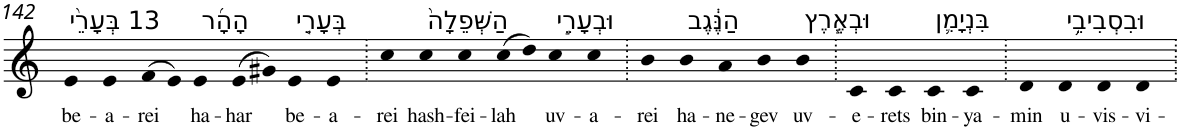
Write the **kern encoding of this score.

**kern	**text
*part1	*part1
*staff1	*staff1
*I"Piano	*
*I'Pno	*
!!LO:PB:g=z
*clefG2	*
*k[]	*
=142	=142
!LO:TX:a:t=13 בְּעָרֵ֨י	!
!	!LO:LY:b
4e	be-
!	!LO:LY:b
4e	-a-
!	!LO:LY:b
(>8f	-rei
8e)	.
!LO:TX:a:t=הָהָ֜ר	!
!	!LO:LY:b
4e	ha-
!	!LO:LY:b
(>8e	-har
8g#X)	.
!LO:TX:a:t=בְּעָרֵ֤י	!
!	!LO:LY:b
4e	be-
!	!LO:LY:b
4e	-a-
=143.	=143.
!	!LO:LY:b
4cc	-rei
!LO:TX:a:t=הַשְּׁפֵלָה֙	!
!	!LO:LY:b
4cc	hash-
!	!LO:LY:b
4cc	-fei-
!	!LO:LY:b
(>8cc	-lah
8dd)	.
!LO:TX:a:t=וּבְעָרֵ֣י	!
!	!LO:LY:b
4cc	uv-
!	!LO:LY:b
4cc	-a-
=144.	=144.
!	!LO:LY:b
4b	-rei
!LO:TX:a:t=הַנֶּ֔גֶב	!
!	!LO:LY:b
4b	ha-
!	!LO:LY:b
4a	-ne-
!	!LO:LY:b
4b	-gev
!LO:TX:a:t=וּבְאֶ֧רֶץ	!
!	!LO:LY:b
4b	uv-
=145.	=145.
!	!LO:LY:b
4c	-e-
!	!LO:LY:b
4c	-rets
!LO:TX:a:t=בִּנְיָמִ֛ן	!
!	!LO:LY:b
4c	bin-
!	!LO:LY:b
4c	-ya-
=146.	=146.
!	!LO:LY:b
4d	-min
!LO:TX:a:t=וּבִסְבִיבֵ֥י	!
!	!LO:LY:b
4d	u-
!	!LO:LY:b
4d	-vis-
!	!LO:LY:b
4d	-vi-
=.	=.
*-	*-
